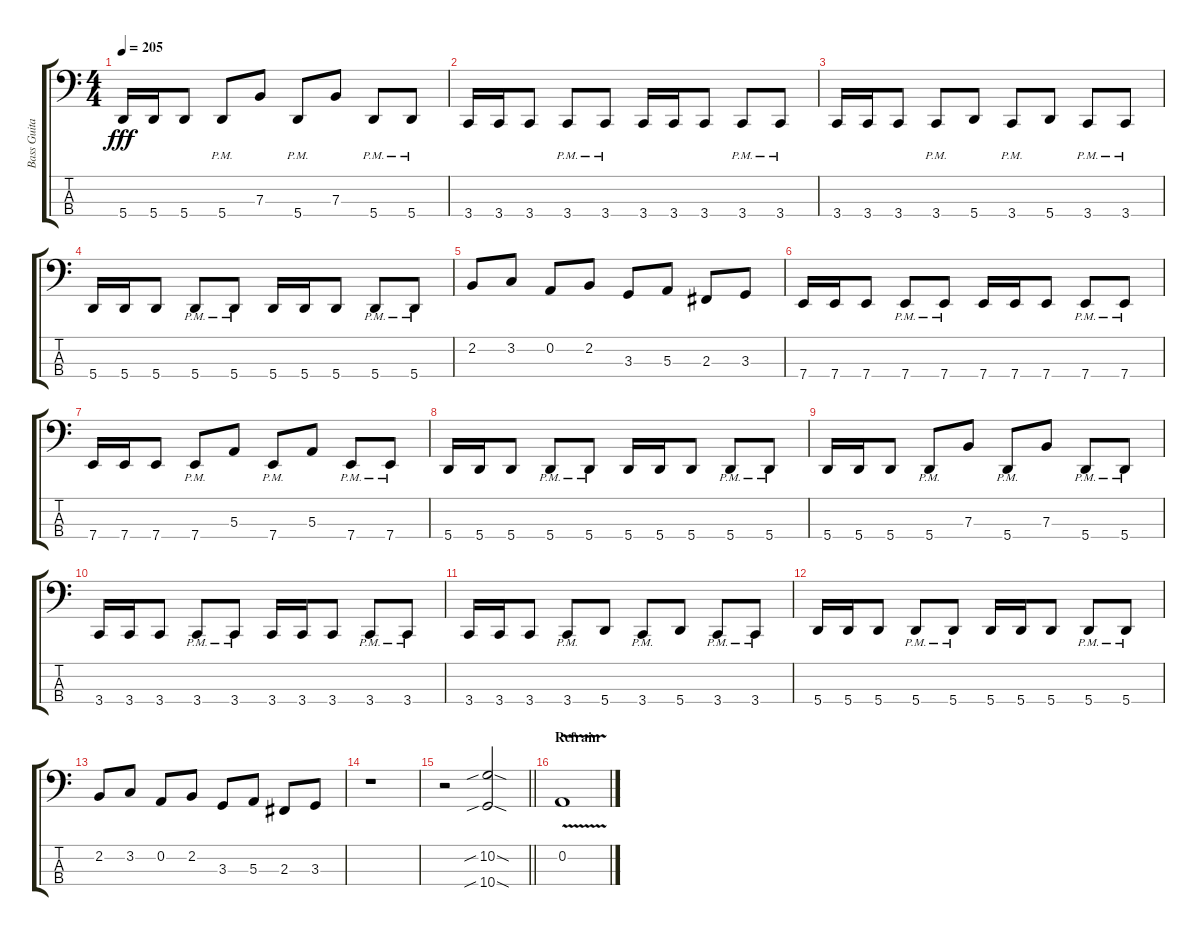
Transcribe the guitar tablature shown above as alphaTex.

\track ("Bass Guitar " "Bass Guita") {instrument slapbass1}
\staff {score tabs}
\tuning (D2 A1 E1 A0) {hide}
\ts (4 4)
\tempo 205
\clef f4
\ks c
5.4.16{dy fff} 5.4.16 5.4.8 5.4{pm}.8 7.3.8 5.4{pm}.8 7.3.8 5.4{pm}.8 5.4{pm}.8 |
3.4.16 3.4.16 3.4.8 3.4{pm}.8 3.4{pm}.8 3.4.16 3.4.16 3.4.8 3.4{pm}.8 3.4{pm}.8 |
3.4.16 3.4.16 3.4.8 3.4{pm}.8 5.4.8 3.4{pm}.8 5.4.8 3.4{pm}.8 3.4{pm}.8 |
5.4.16 5.4.16 5.4.8 5.4{pm}.8 5.4{pm}.8 5.4.16 5.4.16 5.4.8 5.4{pm}.8 5.4{pm}.8 |
2.2.8 3.2.8 0.2.8 2.2.8 3.3.8 5.3.8 2.3.8 3.3.8 |
7.4.16 7.4.16 7.4.8 7.4{pm}.8 7.4{pm}.8 7.4.16 7.4.16 7.4.8 7.4{pm}.8 7.4{pm}.8 |
7.4.16 7.4.16 7.4.8 7.4{pm}.8 5.3.8 7.4{pm}.8 5.3.8 7.4{pm}.8 7.4{pm}.8 |
5.4.16 5.4.16 5.4.8 5.4{pm}.8 5.4{pm}.8 5.4.16 5.4.16 5.4.8 5.4{pm}.8 5.4{pm}.8 |
5.4.16 5.4.16 5.4.8 5.4{pm}.8 7.3.8 5.4{pm}.8 7.3.8 5.4{pm}.8 5.4{pm}.8 |
3.4.16 3.4.16 3.4.8 3.4{pm}.8 3.4{pm}.8 3.4.16 3.4.16 3.4.8 3.4{pm}.8 3.4{pm}.8 |
3.4.16 3.4.16 3.4.8 3.4{pm}.8 5.4.8 3.4{pm}.8 5.4.8 3.4{pm}.8 3.4{pm}.8 |
5.4.16 5.4.16 5.4.8 5.4{pm}.8 5.4{pm}.8 5.4.16 5.4.16 5.4.8 5.4{pm}.8 5.4{pm}.8 |
2.2.8 3.2.8 0.2.8 2.2.8 3.3.8 5.3.8 2.3.8 3.3.8 |
r.1 |
\barLineRight lightlight
r.2 (10.2{sib sod} 10.4{sib sod}).2 |
\section ("" "Refrain ")
0.2{v}.1
